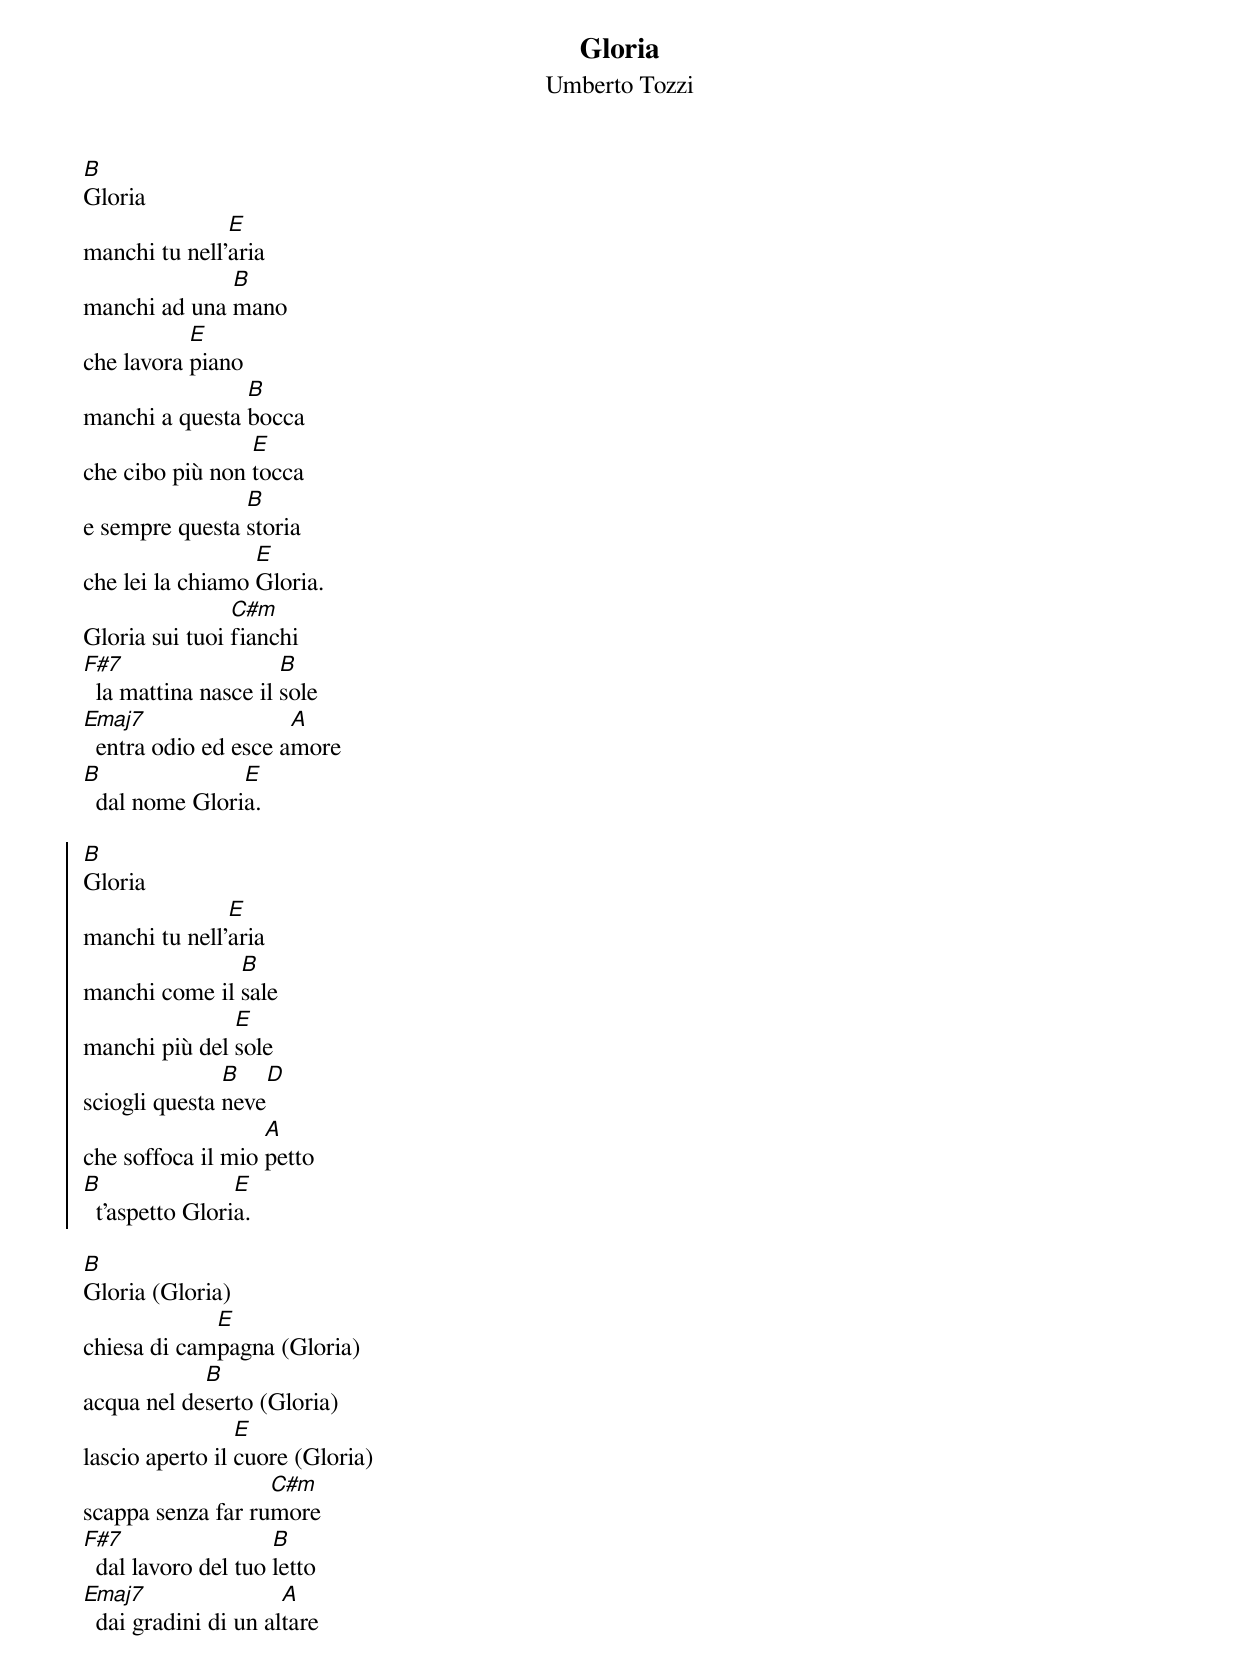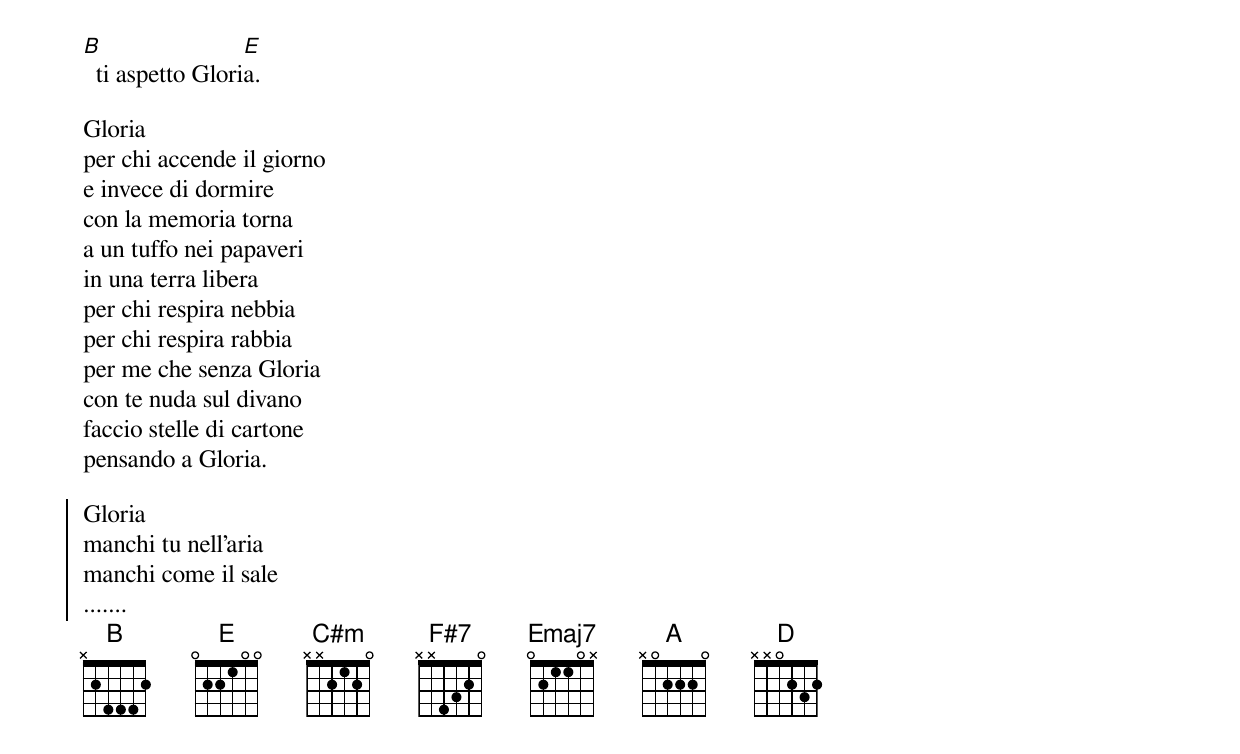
{title: Gloria}
{subtitle: Umberto Tozzi}

[B]Gloria
manchi tu nell'[E]aria
manchi ad una [B]mano
che lavora [E]piano
manchi a questa [B]bocca
che cibo più non [E]tocca
e sempre questa [B]storia
che lei la chiamo [E]Gloria.
Gloria sui tuoi [C#m]fianchi
[F#7]  la mattina nasce il [B]sole
[Emaj7]  entra odio ed esce a[A]more
[B]  dal nome Glori[E]a.

{soc}
[B]Gloria
manchi tu nell'[E]aria
manchi come il [B]sale
manchi più del [E]sole
sciogli questa [B]neve[D]
che soffoca il mio [A]petto
[B]  t'aspetto Glori[E]a.
{eoc}

[B]Gloria (Gloria)
chiesa di cam[E]pagna (Gloria)
acqua nel de[B]serto (Gloria)
lascio aperto il [E]cuore (Gloria)
scappa senza far ru[C#m]more
[F#7]  dal lavoro del tuo [B]letto
[Emaj7]  dai gradini di un al[A]tare
[B]  ti aspetto Glori[E]a.

Gloria
per chi accende il giorno
e invece di dormire
con la memoria torna
a un tuffo nei papaveri
in una terra libera
per chi respira nebbia
per chi respira rabbia
per me che senza Gloria
con te nuda sul divano
faccio stelle di cartone
pensando a Gloria.

{soc}
Gloria
manchi tu nell'aria
manchi come il sale
.......
{eoc}
